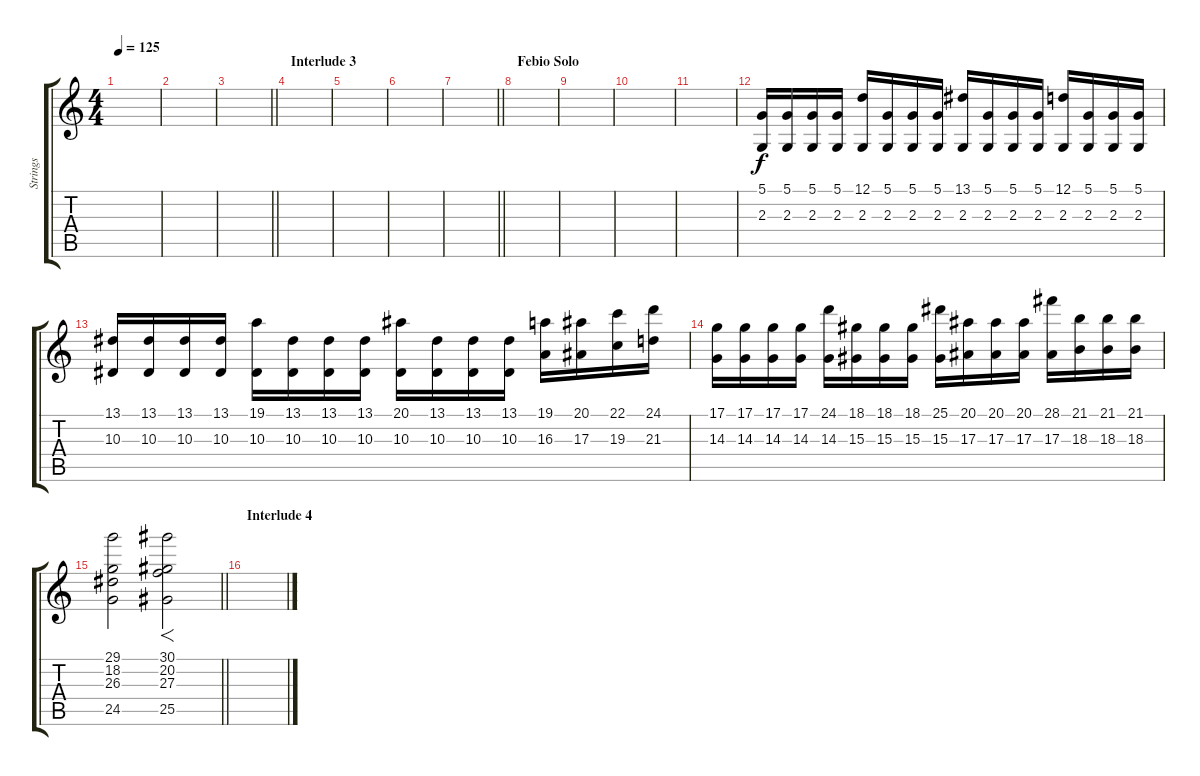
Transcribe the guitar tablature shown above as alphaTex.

\track ("Strings" "Strings") {instrument stringensemble1}
\staff {score tabs}
\tuning (D4 A3 F3 C3 G2 D2) {hide}
\ts (4 4)
\tempo 125
\clef g2
\ks c
|
|
\barLineRight lightlight
|
\section ("" "Interlude 3")
|
|
|
\barLineRight lightlight
|
\section ("" "Febio Solo ")
|
|
|
|
(5.1 2.3).16 (5.1 2.3).16 (5.1 2.3).16 (5.1 2.3).16 (12.1 2.3).16 (5.1 2.3).16 (5.1 2.3).16 (5.1 2.3).16 (13.1 2.3).16 (5.1 2.3).16 (5.1 2.3).16 (5.1 2.3).16 (12.1 2.3).16 (5.1 2.3).16 (5.1 2.3).16 (5.1 2.3).16 |
(13.1 10.3).16 (13.1 10.3).16 (13.1 10.3).16 (13.1 10.3).16 (19.1 10.3).16 (13.1 10.3).16 (13.1 10.3).16 (13.1 10.3).16 (20.1 10.3).16 (13.1 10.3).16 (13.1 10.3).16 (13.1 10.3).16 (19.1 16.3).16 (20.1 17.3).16 (22.1 19.3).16 (24.1 21.3).16 |
(17.1 14.3).16 (17.1 14.3).16 (17.1 14.3).16 (17.1 14.3).16 (24.1 14.3).16 (18.1 15.3).16 (18.1 15.3).16 (18.1 15.3).16 (25.1 15.3).16 (20.1 17.3).16 (20.1 17.3).16 (20.1 17.3).16 (28.1 17.3).16 (21.1 18.3).16 (21.1 18.3).16 (21.1 18.3).16 |
\barLineRight lightlight
(29.1 18.2 26.3 24.5).2 (30.1 20.2 27.3 25.5).2{f} |
\section ("" "Interlude 4")
